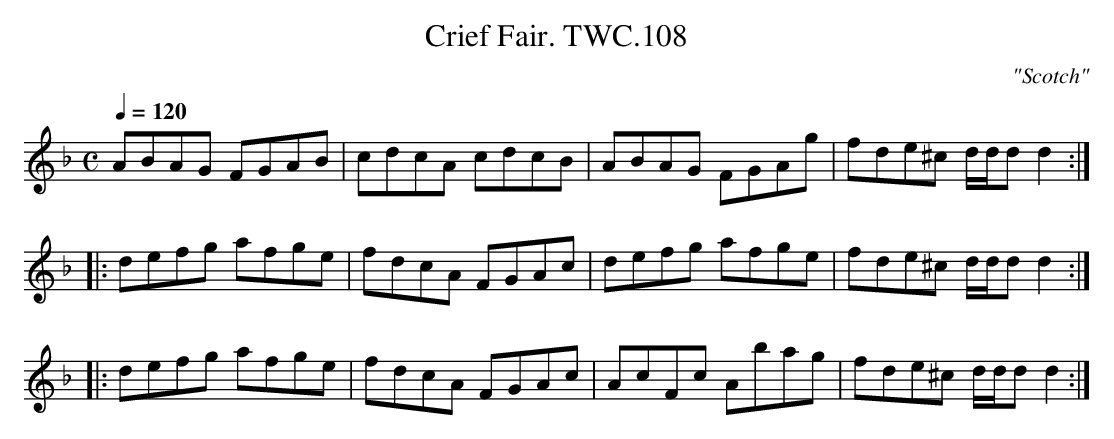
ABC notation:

X:1
T:Crief Fair. TWC.108
M:C
L:1/8
Q:1/4=120
C:"Scotch"
K:Dm
ABAG FGAB|cdcA cdcB|ABAG FGAg|fde^c d/d/dd2:|
|:defg afge|fdcA FGAc|defg afge|fde^c d/d/dd2:|
|:defg afge|fdcA FGAc|AcFc Abag|fde^c d/d/dd2:|
